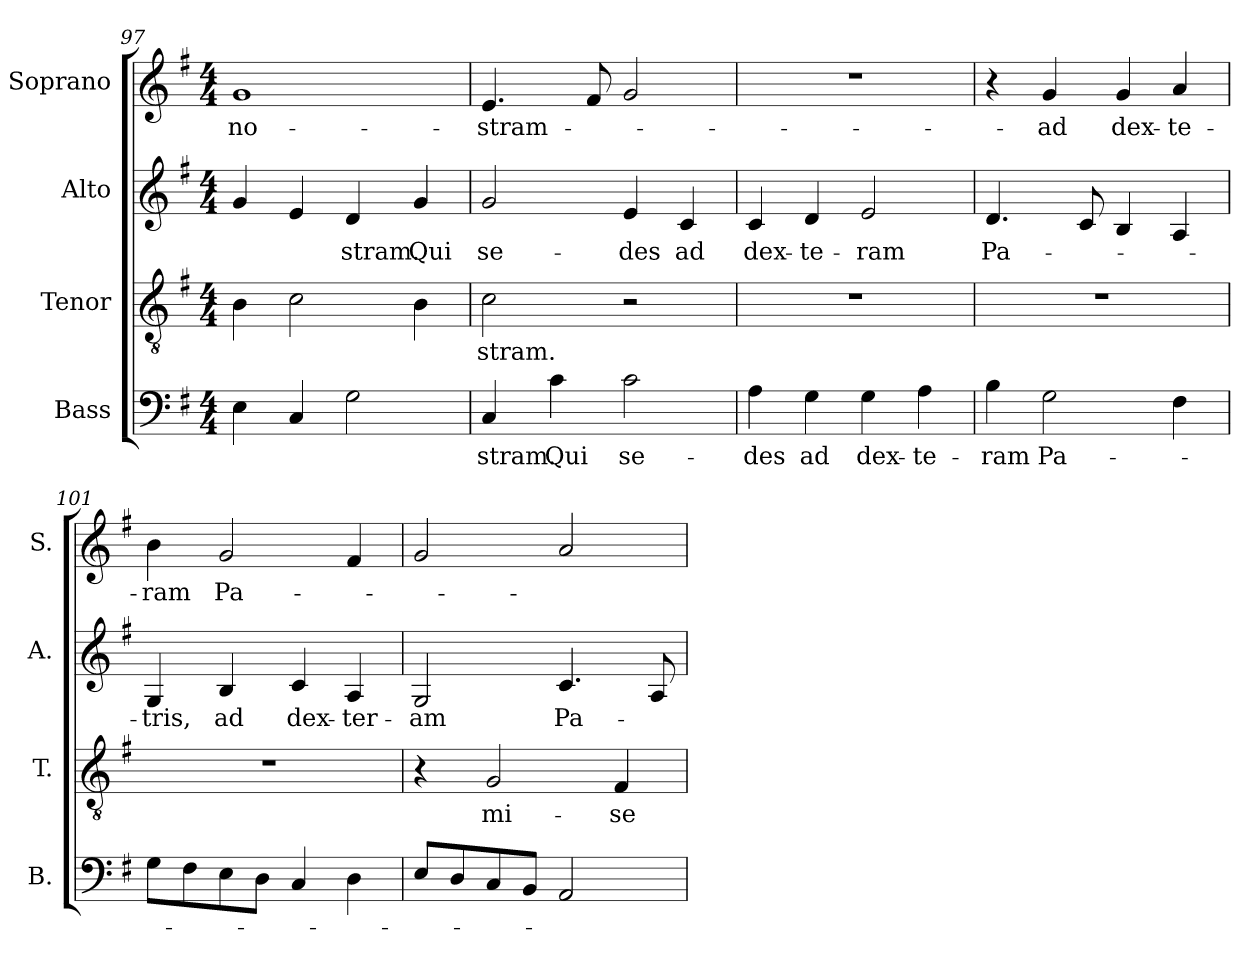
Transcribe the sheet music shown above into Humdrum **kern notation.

**kern	**text	**kern	**text	**kern	**text	**kern	**text
*part4	*part4	*part3	*part3	*part2	*part2	*part1	*part1
*staff4	*staff4	*staff3	*staff3	*staff2	*staff2	*staff1	*staff1
*I"Bass	*	*I"Tenor	*	*I"Alto	*	*I"Soprano	*
*I'B.	*	*I'T.	*	*I'A.	*	*I'S.	*
*clefF4	*	*clefGv2	*	*clefG2	*	*clefG2	*
*	*	*ITrd7c12	*	*	*	*	*
*k[f#]	*	*k[f#]	*	*k[f#]	*	*k[f#]	*
*G:	*	*G:	*	*G:	*	*G:	*
*M4/4	*	*M4/4	*	*M4/4	*	*M4/4	*
=97	=97	=97	=97	=97	=97	=97	=97
!	!	!	!	!	!	!	!LO:LY:b:color=#000000
4Ei\	.	4BBi\	.	4gi/	.	1gi	no-
4Ci/	.	2Ci\	.	4ei/	.	.	.
!	!	!	!	!	!LO:LY:b:color=#000000	!	!
2Gi\	.	.	.	4di/	-stram.	.	.
!	!	!	!	!	!LO:LY:b:color=#000000	!	!
.	.	4BBi\	.	4gi/	Qui	.	.
!!LO:LB:g=z
=98	=98	=98	=98	=98	=98	=98	=98
!	!LO:LY:b:color=#000000	!	!	!	!	!	!
!	!	!	!LO:LY:b:color=#000000	!	!	!	!
!	!	!	!	!	!LO:LY:b:color=#000000	!	!
!	!	!	!	!	!	!	!LO:LY:b:color=#000000
4Ci/	-stram.	2Ci\	-stram.	2gi/	se-	4.ei/	-stram-
!	!LO:LY:b:color=#000000	!	!	!	!	!	!
4ci\	Qui	.	.	.	.	.	.
.	.	.	.	.	.	8f#i/	.
!	!LO:LY:b:color=#000000	!	!	!	!	!	!
!	!	!	!	!	!LO:LY:b:color=#000000	!	!
2ci\	se-	2r	.	4ei/	-des	2gi/	.
!	!	!	!	!	!LO:LY:b:color=#000000	!	!
.	.	.	.	4ci/	ad	.	.
=99	=99	=99	=99	=99	=99	=99	=99
!	!LO:LY:b:color=#000000	!	!	!	!	!	!
!	!	!	!	!	!LO:LY:b:color=#000000	!	!
4Ai\	-des	1r	.	4ci/	dex-	1r	.
!	!LO:LY:b:color=#000000	!	!	!	!	!	!
!	!	!	!	!	!LO:LY:b:color=#000000	!	!
4Gi\	ad	.	.	4di/	-te-	.	.
!	!LO:LY:b:color=#000000	!	!	!	!	!	!
!	!	!	!	!	!LO:LY:b:color=#000000	!	!
4Gi\	dex-	.	.	2ei/	-ram	.	.
!	!LO:LY:b:color=#000000	!	!	!	!	!	!
4Ai\	-te-	.	.	.	.	.	.
=100	=100	=100	=100	=100	=100	=100	=100
!	!LO:LY:b:color=#000000	!	!	!	!	!	!
!	!	!	!	!	!LO:LY:b:color=#000000	!	!
4Bi\	-ram	1r	.	4.di/	Pa-	4r	.
!	!LO:LY:b:color=#000000	!	!	!	!	!	!
!	!	!	!	!	!	!	!LO:LY:b:color=#000000
2Gi\	Pa-	.	.	.	.	4gi/	-ad
.	.	.	.	8ci/	.	.	.
!	!	!	!	!	!	!	!LO:LY:b:color=#000000
.	.	.	.	4Bi/	.	4gi/	dex-
!	!	!	!	!	!	!	!LO:LY:b:color=#000000
4F#i\	.	.	.	4Ai/	.	4ai/	-te-
=101	=101	=101	=101	=101	=101	=101	=101
!	!	!	!	!	!LO:LY:b:color=#000000	!	!
!	!	!	!	!	!	!	!LO:LY:b:color=#000000
8Gi\L	.	1r	.	4Gi/	-tris,	4bi\	-ram
8F#i\	.	.	.	.	.	.	.
!	!	!	!	!	!LO:LY:b:color=#000000	!	!
!	!	!	!	!	!	!	!LO:LY:b:color=#000000
8Ei\	.	.	.	4Bi/	ad	2gi/	Pa-
8Di\J	.	.	.	.	.	.	.
!	!	!	!	!	!LO:LY:b:color=#000000	!	!
4Ci/	.	.	.	4ci/	dex-	.	.
!	!	!	!	!	!LO:LY:b:color=#000000	!	!
4Di\	.	.	.	4Ai/	-ter-	4f#i/	.
=102	=102	=102	=102	=102	=102	=102	=102
!	!	!	!	!	!LO:LY:b:color=#000000	!	!
8Ei/L	.	4r	.	2Gi/	-am	2gi/	.
8Di/	.	.	.	.	.	.	.
!	!	!	!LO:LY:b:color=#000000	!	!	!	!
8Ci/	.	2GGi/	mi-	.	.	.	.
8BBi/J	.	.	.	.	.	.	.
!	!	!	!	!	!LO:LY:b:color=#000000	!	!
2AAi/	.	.	.	4.ci/	Pa-	2ai/	.
!	!	!	!LO:LY:b:color=#000000	!	!	!	!
.	.	4FF#i/	-se-	.	.	.	.
.	.	.	.	8Ai/	.	.	.
=	=	=	=	=	=	=	=
*-	*-	*-	*-	*-	*-	*-	*-
